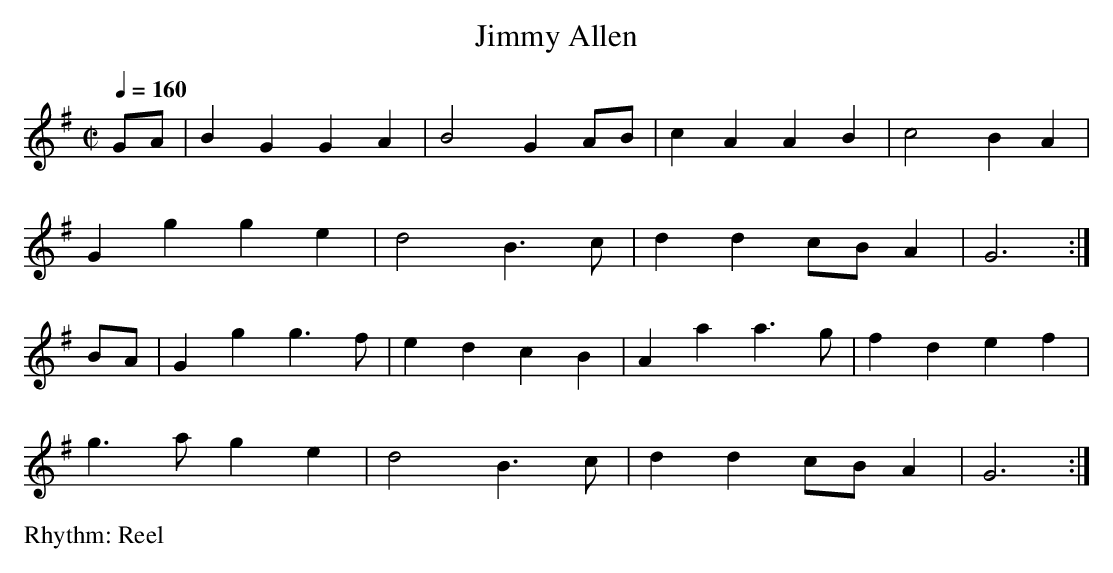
X:1
T:Jimmy Allen
M:C|
L:1/8
Q:1/4=160
K:Gmaj
GA | B2G2 G2A2 | B4 G2AB   | c2A2 A2B2 | c4 B2A2   |
     G2g2 g2e2 | d4 B3c    | d2d2 cBA2 | G6       :|
BA | G2g2 g3f  | e2d2 c2B2 | A2a2 a3g  | f2d2 e2f2 |
     g3a g2e2  | d4 B3c    | d2d2 cBA2 | G6       :|
